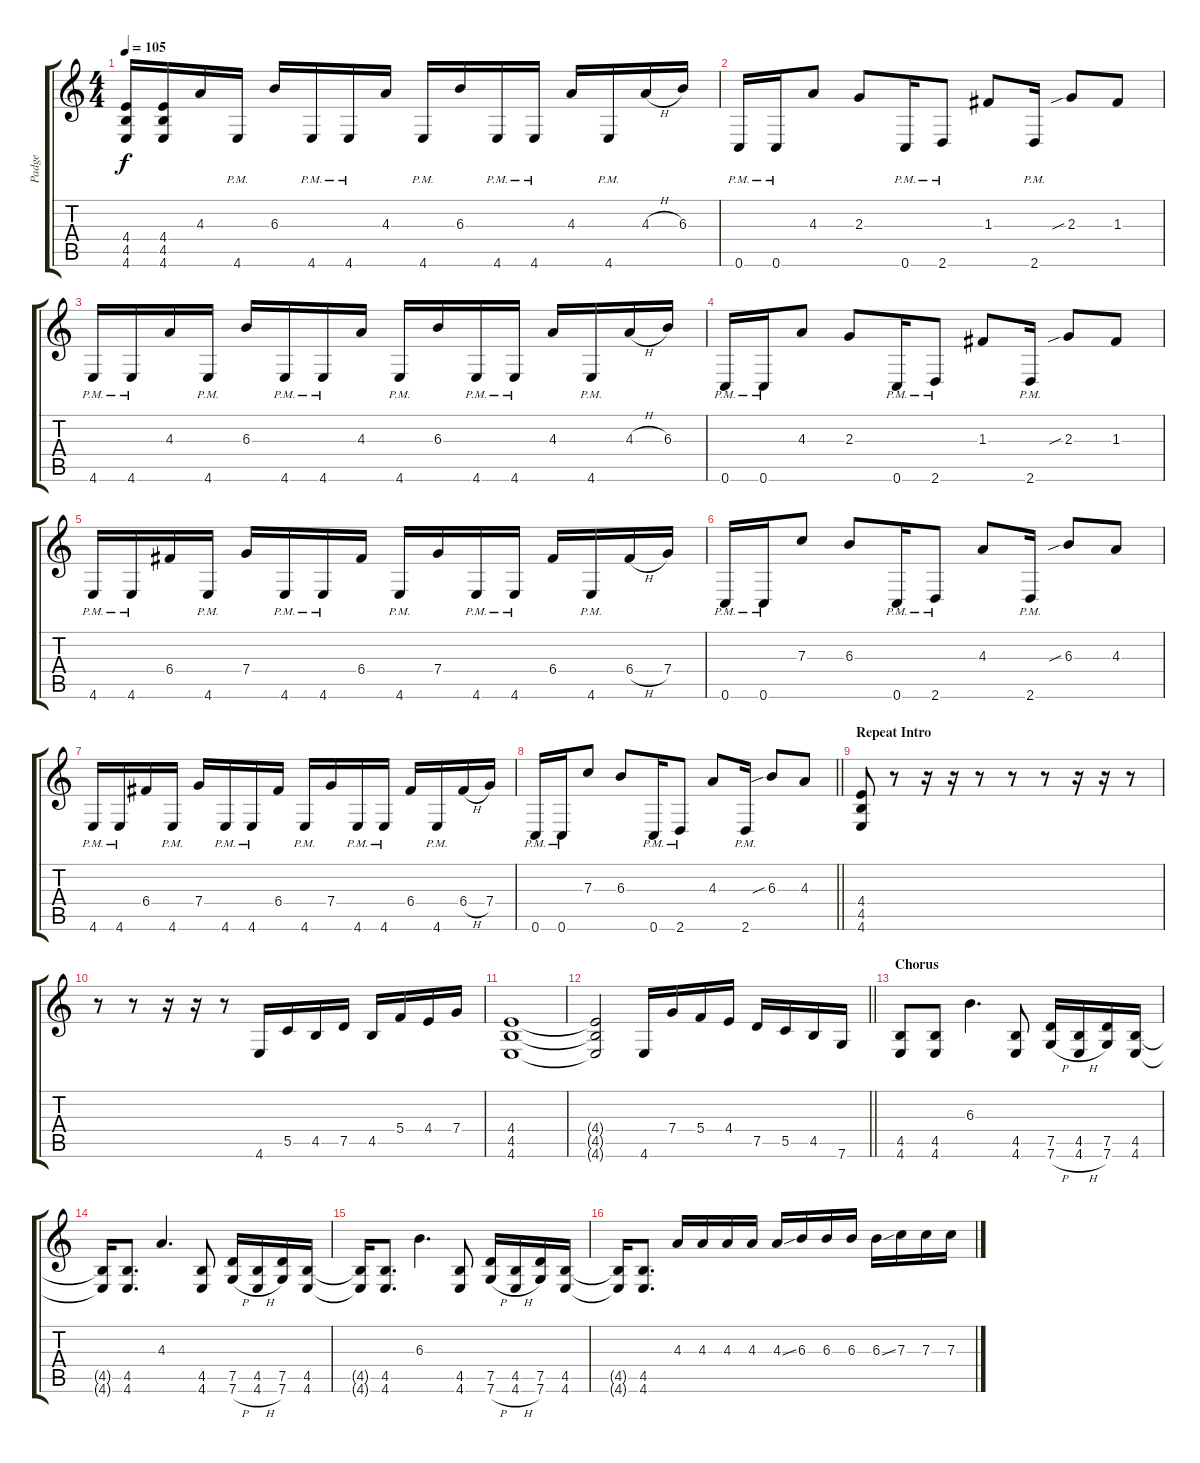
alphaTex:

\track ("Padge" "Padge") {instrument distortionguitar}
\staff {score tabs}
\tuning (D4 A3 F3 C3 G2 C2) {hide}
\ts (4 4)
\tempo 105
\clef g2
\ks c
(4.4 4.5 4.6).16{dy f} (4.4 4.5 4.6).16 4.3.16 4.6{pm}.16 6.3.16 4.6{pm}.16 4.6{pm}.16 4.3.16 4.6{pm}.16 6.3.16 4.6{pm}.16 4.6{pm}.16 4.3.16 4.6{pm}.16 4.3{h}.16 6.3.16 |
0.6{pm}.16 0.6{pm}.16 4.3.8 2.3.8 0.6{pm}.16 2.6{pm}.8 1.3.8 2.6{pm}.16 2.3{sib}.8 1.3.8 |
4.6{pm}.16 4.6{pm}.16 4.3.16 4.6{pm}.16 6.3.16 4.6{pm}.16 4.6{pm}.16 4.3.16 4.6{pm}.16 6.3.16 4.6{pm}.16 4.6{pm}.16 4.3.16 4.6{pm}.16 4.3{h}.16 6.3.16 |
0.6{pm}.16 0.6{pm}.16 4.3.8 2.3.8 0.6{pm}.16 2.6{pm}.8 1.3.8 2.6{pm}.16 2.3{sib}.8 1.3.8 |
4.6{pm}.16 4.6{pm}.16 6.4.16 4.6{pm}.16 7.4.16 4.6{pm}.16 4.6{pm}.16 6.4.16 4.6{pm}.16 7.4.16 4.6{pm}.16 4.6{pm}.16 6.4.16 4.6{pm}.16 6.4{h}.16 7.4.16 |
0.6{pm}.16 0.6{pm}.16 7.3.8 6.3.8 0.6{pm}.16 2.6{pm}.8 4.3.8 2.6{pm}.16 6.3{sib}.8 4.3.8 |
4.6{pm}.16 4.6{pm}.16 6.4.16 4.6{pm}.16 7.4.16 4.6{pm}.16 4.6{pm}.16 6.4.16 4.6{pm}.16 7.4.16 4.6{pm}.16 4.6{pm}.16 6.4.16 4.6{pm}.16 6.4{h}.16 7.4.16 |
\barLineRight lightlight
0.6{pm}.16 0.6{pm}.16 7.3.8 6.3.8 0.6{pm}.16 2.6{pm}.8 4.3.8 2.6{pm}.16 6.3{sib}.8 4.3.8 |
\section ("" "Repeat Intro")
(4.4 4.5 4.6).8 r.8 r.16 r.16 r.8 r.8 r.8 r.16 r.16 r.8 |
r.8 r.8 r.16 r.16 r.8 4.6.16 5.5.16 4.5.16 7.5.16 4.5.16 5.4.16 4.4.16 7.4.16 |
(4.4 4.5 4.6).1{volume 10} |
\barLineRight lightlight
(4.4{t} 4.5{t} 4.6{t}).2 4.6.16{volume 13} 7.4.16 5.4.16 4.4.16 7.5.16 5.5.16 4.5.16 7.6.16 |
\section ("" "Chorus")
(4.5 4.6).8{instrument distortionguitar} (4.5 4.6).8 6.3.4{d} (4.5 4.6).8 (7.5 7.6{h}).16 (4.5 4.6{h}).16 (7.5 7.6).16 (4.5 4.6).16 |
(4.5{t} 4.6{t}).16 (4.5 4.6).8{d} 4.3.4{d} (4.5 4.6).8 (7.5 7.6{h}).16 (4.5 4.6{h}).16 (7.5 7.6).16 (4.5 4.6).16 |
(4.5{t} 4.6{t}).16 (4.5 4.6).8{d} 6.3.4{d} (4.5 4.6).8 (7.5 7.6{h}).16 (4.5 4.6{h}).16 (7.5 7.6).16 (4.5 4.6).16 |
(4.5{t} 4.6{t}).16 (4.5 4.6).8{d} 4.3.16 4.3.16 4.3.16 4.3.16 4.3{ss}.16 6.3.16 6.3.16 6.3.16 6.3{ss}.16 7.3.16 7.3.16 7.3.16
